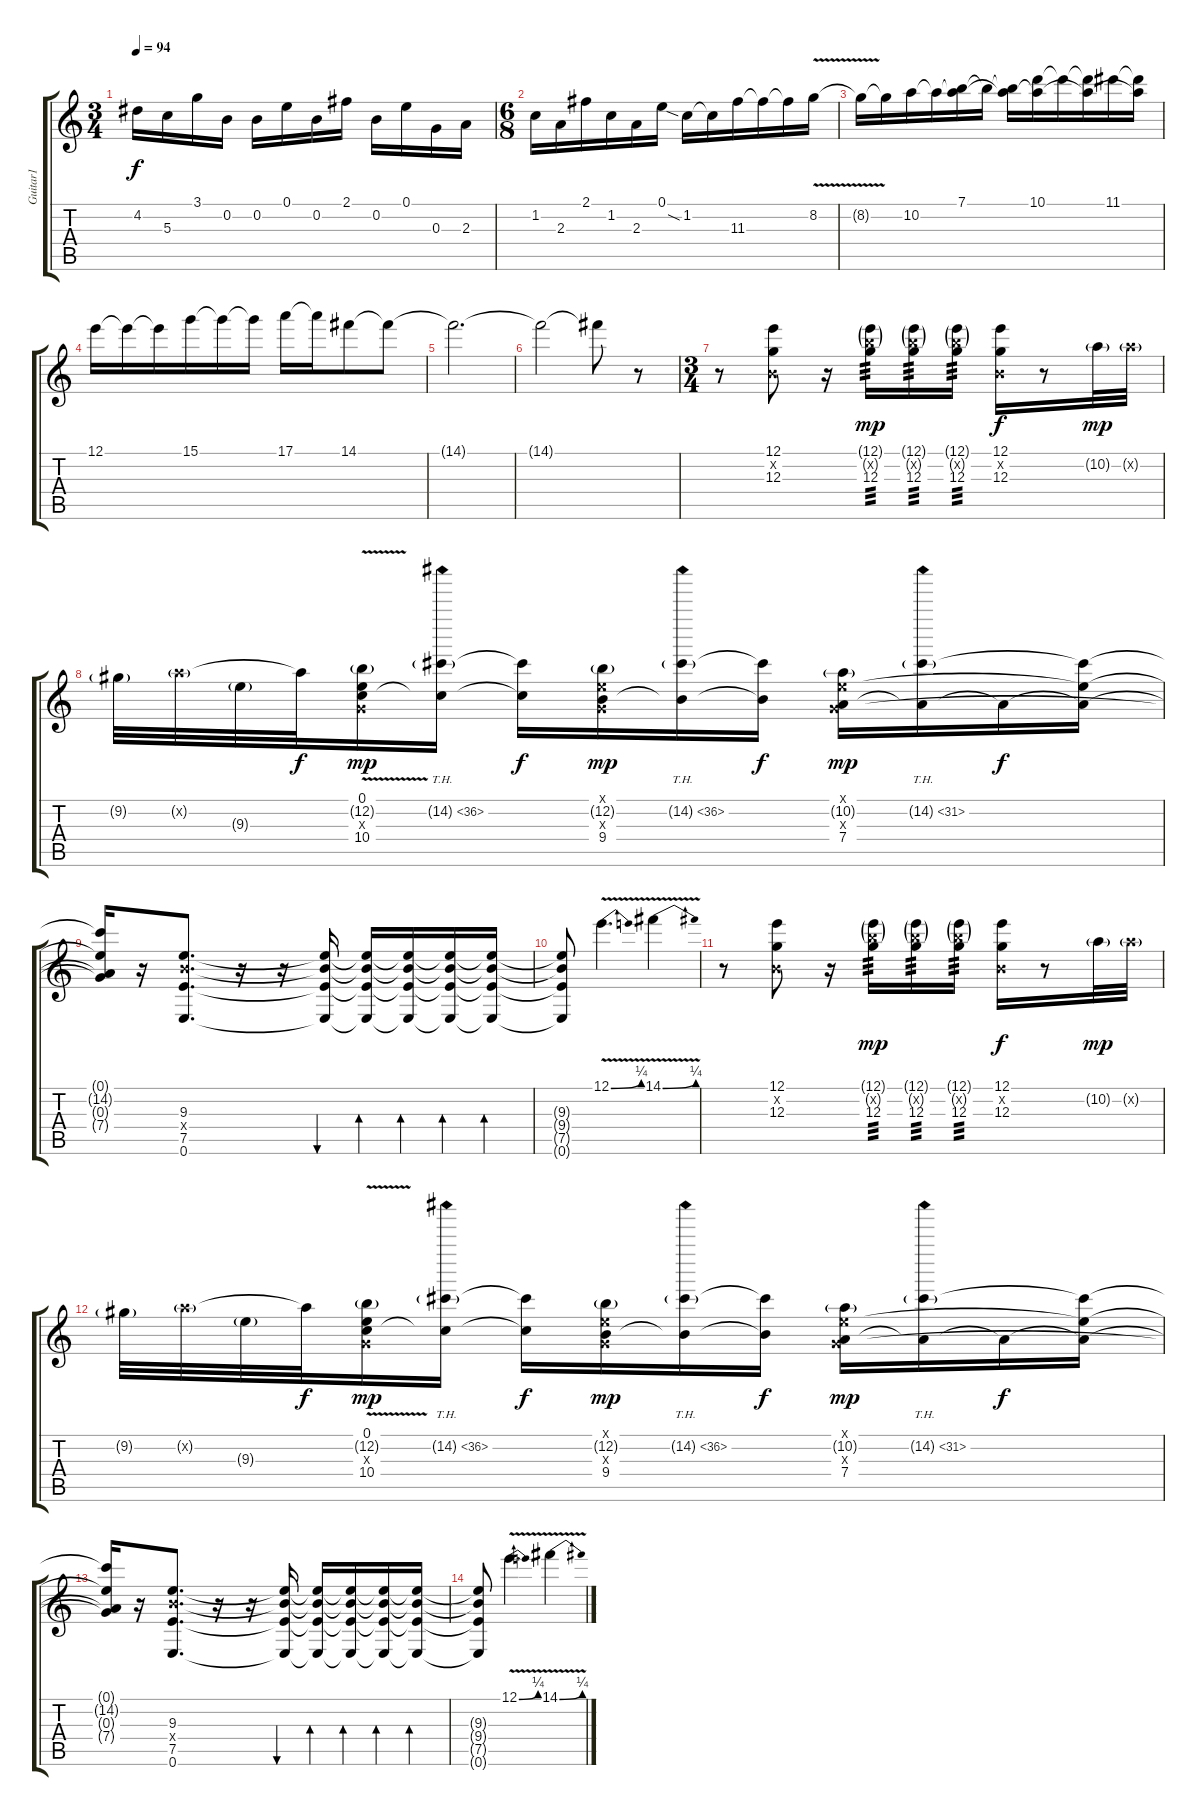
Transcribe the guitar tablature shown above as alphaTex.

\track ("Guitar1" "Guitar1") {instrument distortionguitar}
\staff {score tabs}
\tuning (E4 B3 G3 D3 A2 E2) {hide}
\ts (3 4)
\tempo 94
\clef g2
\ks c
4.2.16{dy f} 5.3.16 3.1.16 0.2.16 0.2.16 0.1.16 0.2.16 2.1.16 0.2.16 0.1.16 0.3.16 2.3.16 |
\ts (6 8)
1.2.16 2.3.16 2.1.16 1.2.16 2.3.16 0.1.16 1.2{sia}.16 1.2{t}.16 11.3.16 11.3{t}.16 11.3{t}.16 8.2{v}.16 |
8.2{t}.16 8.2{t}.16 10.2.16 10.2{t}.16 (7.1 10.2{t}).16 7.1{t}.16 (7.1{t} 10.2{t}).16 (10.1 10.2{t}).16 10.1{t}.16 (10.1{t} 10.2{t}).16 11.1.16 (11.1{t} 10.2{t}).16 |
12.1.16 12.1{t}.16 12.1{t}.16 15.1.16 15.1{t}.16 15.1{t}.16 17.1.16 17.1{t}.16 14.1.8 14.1{t}.8 |
14.1{t}.2{d} |
14.1{t}.2 14.1{t}.8 r.8 |
\ts (3 4)
r.8 (12.1 0.2{x} 12.3).8{volume 10 instrument distortionguitar} r.16 (12.1{g} 12.2{g x} 12.3).16{tp 3 dy mp} (12.1{g} 12.2{g x} 12.3).16{tp 3} (12.1{g} 12.2{g x} 12.3).16{tp 3} (12.1 0.2{x} 12.3).16{dy f} r.8 10.2{g}.32{dy mp} 10.2{g x}.32 |
9.2{g}.32 10.2{g x}.32 9.3{g}.32 10.2{t}.32{dy f} (0.1{v} 12.2{g} 0.3{x} 10.4).16{dy mp} (14.2{th 22 g} 10.4{t}).16 (14.2{t} 10.4{t}).16{dy f} (0.1{x} 12.2{g} 0.3{x} 9.4).16{dy mp} (14.2{th 22 g} 9.4{t}).16 (14.2{t} 9.4{t}).16{dy f} (0.1{x} 10.2{g} 0.3{x} 7.4).16{dy mp} (14.2{th 17 g} 7.4{t}).16 7.4{t}.16{dy f} (0.1{t} 14.2{t} 7.4{t}).16 |
(0.1{t} 14.2{t} 0.3{t} 7.4{t}).16 r.16 (9.3 9.4{x} 7.5 0.6).8{d} r.16 r.16 (9.3{t} 9.4{t} 7.5{t} 0.6{t}).16{bu 30} (9.3{t} 9.4{t} 7.5{t} 0.6{t}).16{bd 30} (9.3{t} 9.4{t} 7.5{t} 0.6{t}).16{bd 30} (9.3{t} 9.4{t} 7.5{t} 0.6{t}).16{bd 30} (9.3{t} 9.4{t} 7.5{t} 0.6{t}).16{bd 30} |
(9.3{t} 9.4{t} 7.5{t} 0.6{t}).8 12.1{be (bend 0 0 60 1) v}.4{d} 14.1{be (bend 0 0 60 1) v}.4 |
r.8 (12.1 0.2{x} 12.3).8 r.16 (12.1{g} 12.2{g x} 12.3).16{tp 3 dy mp} (12.1{g} 12.2{g x} 12.3).16{tp 3} (12.1{g} 12.2{g x} 12.3).16{tp 3} (12.1 0.2{x} 12.3).16{dy f} r.8 10.2{g}.32{dy mp} 10.2{g x}.32 |
9.2{g}.32 10.2{g x}.32 9.3{g}.32 10.2{t}.32{dy f} (0.1{v} 12.2{g} 0.3{x} 10.4).16{dy mp} (14.2{th 22 g} 10.4{t}).16 (14.2{t} 10.4{t}).16{dy f} (0.1{x} 12.2{g} 0.3{x} 9.4).16{dy mp} (14.2{th 22 g} 9.4{t}).16 (14.2{t} 9.4{t}).16{dy f} (0.1{x} 10.2{g} 0.3{x} 7.4).16{dy mp} (14.2{th 17 g} 7.4{t}).16 7.4{t}.16{dy f} (0.1{t} 14.2{t} 7.4{t}).16 |
(0.1{t} 14.2{t} 0.3{t} 7.4{t}).16 r.16 (9.3 9.4{x} 7.5 0.6).8{d} r.16 r.16 (9.3{t} 9.4{t} 7.5{t} 0.6{t}).16{bu 30} (9.3{t} 9.4{t} 7.5{t} 0.6{t}).16{bd 30} (9.3{t} 9.4{t} 7.5{t} 0.6{t}).16{bd 30} (9.3{t} 9.4{t} 7.5{t} 0.6{t}).16{bd 30} (9.3{t} 9.4{t} 7.5{t} 0.6{t}).16{bd 30} |
(9.3{t} 9.4{t} 7.5{t} 0.6{t}).8 12.1{be (bend 0 0 60 1) v}.4{d} 14.1{be (bend 0 0 60 1) v}.4
